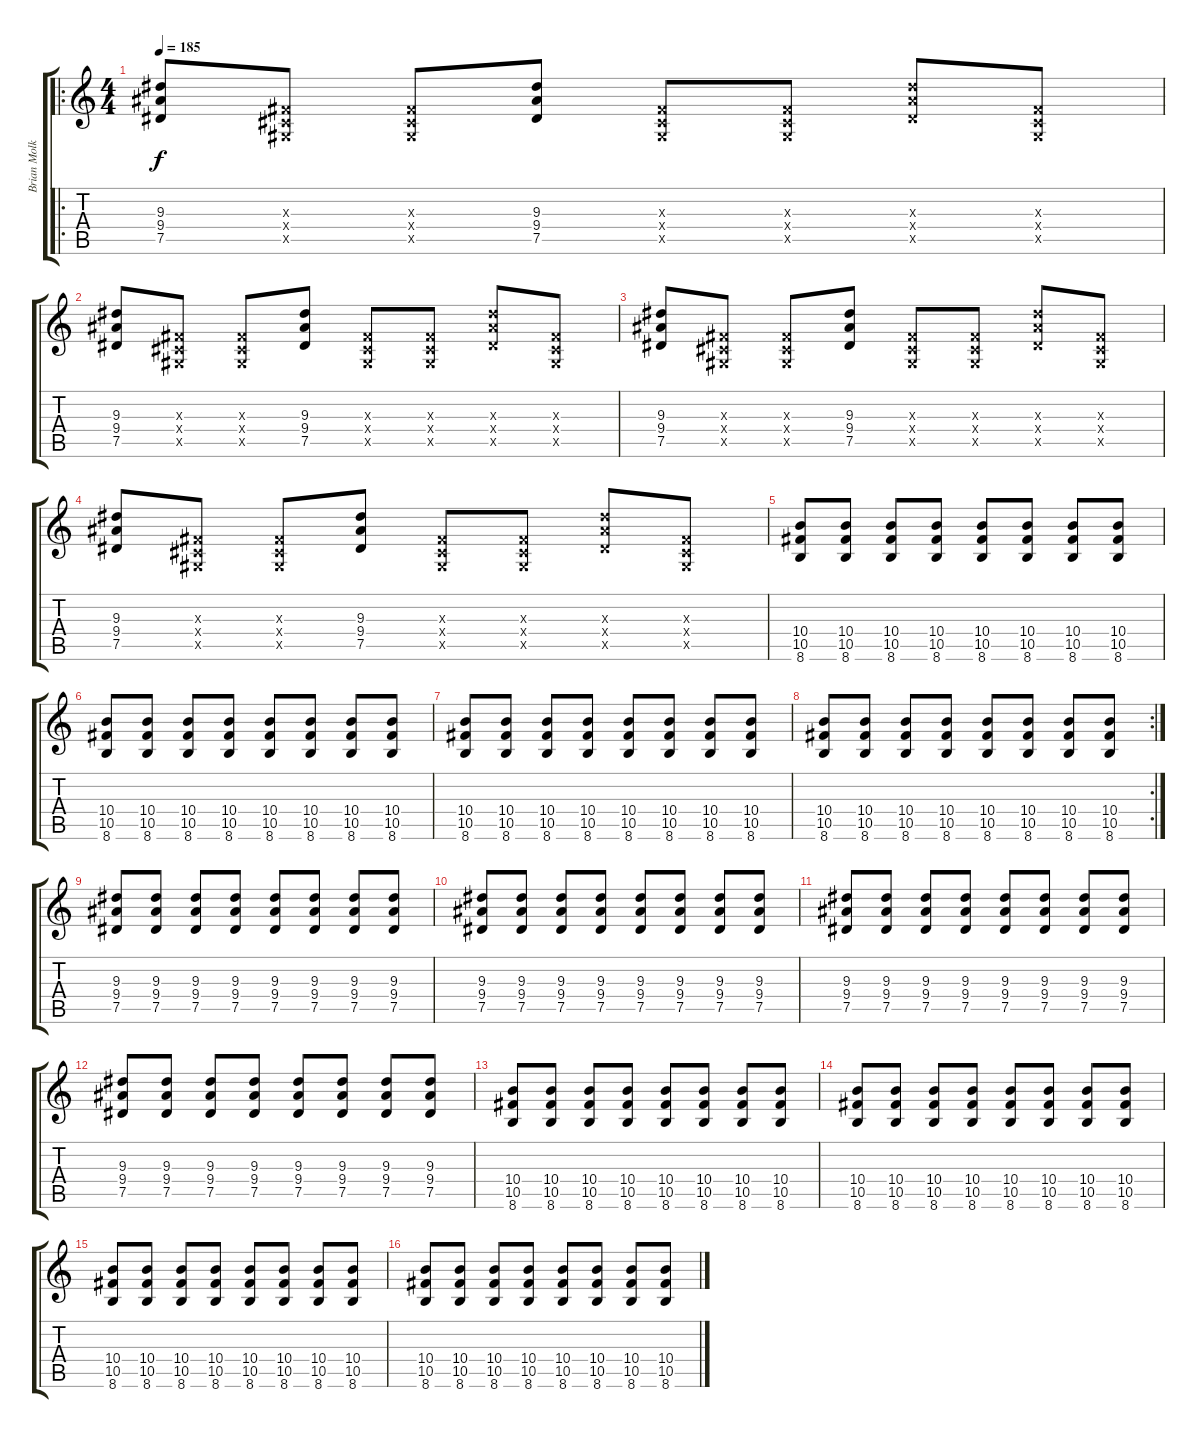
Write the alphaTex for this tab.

\track ("Brian Molko" "Brian Molk") {instrument overdrivenguitar}
\staff {score tabs}
\tuning (Eb4 Bb3 Gb3 Db3 Ab2 Eb2) {hide}
\ro
\ts (4 4)
\tempo 185
\clef g2
\ks c
(9.3 9.4 7.5).8{dy f} (0.3{x} 0.4{x} 0.5{x}).8 (0.3{x} 0.4{x} 0.5{x}).8 (9.3 9.4 7.5).8 (0.3{x} 0.4{x} 0.5{x}).8 (0.3{x} 0.4{x} 0.5{x}).8 (9.3{x} 9.4{x} 7.5{x}).8 (0.3{x} 0.4{x} 0.5{x}).8 |
(9.3 9.4 7.5).8 (0.3{x} 0.4{x} 0.5{x}).8 (0.3{x} 0.4{x} 0.5{x}).8 (9.3 9.4 7.5).8 (0.3{x} 0.4{x} 0.5{x}).8 (0.3{x} 0.4{x} 0.5{x}).8 (9.3{x} 9.4{x} 7.5{x}).8 (0.3{x} 0.4{x} 0.5{x}).8 |
(9.3 9.4 7.5).8 (0.3{x} 0.4{x} 0.5{x}).8 (0.3{x} 0.4{x} 0.5{x}).8 (9.3 9.4 7.5).8 (0.3{x} 0.4{x} 0.5{x}).8 (0.3{x} 0.4{x} 0.5{x}).8 (9.3{x} 9.4{x} 7.5{x}).8 (0.3{x} 0.4{x} 0.5{x}).8 |
(9.3 9.4 7.5).8 (0.3{x} 0.4{x} 0.5{x}).8 (0.3{x} 0.4{x} 0.5{x}).8 (9.3 9.4 7.5).8 (0.3{x} 0.4{x} 0.5{x}).8 (0.3{x} 0.4{x} 0.5{x}).8 (9.3{x} 9.4{x} 7.5{x}).8 (0.3{x} 0.4{x} 0.5{x}).8 |
(10.4 10.5 8.6).8 (10.4 10.5 8.6).8 (10.4 10.5 8.6).8 (10.4 10.5 8.6).8 (10.4 10.5 8.6).8 (10.4 10.5 8.6).8 (10.4 10.5 8.6).8 (10.4 10.5 8.6).8 |
(10.4 10.5 8.6).8 (10.4 10.5 8.6).8 (10.4 10.5 8.6).8 (10.4 10.5 8.6).8 (10.4 10.5 8.6).8 (10.4 10.5 8.6).8 (10.4 10.5 8.6).8 (10.4 10.5 8.6).8 |
(10.4 10.5 8.6).8 (10.4 10.5 8.6).8 (10.4 10.5 8.6).8 (10.4 10.5 8.6).8 (10.4 10.5 8.6).8 (10.4 10.5 8.6).8 (10.4 10.5 8.6).8 (10.4 10.5 8.6).8 |
\rc 2
(10.4 10.5 8.6).8 (10.4 10.5 8.6).8 (10.4 10.5 8.6).8 (10.4 10.5 8.6).8 (10.4 10.5 8.6).8 (10.4 10.5 8.6).8 (10.4 10.5 8.6).8 (10.4 10.5 8.6).8 |
(9.3 9.4 7.5).8 (9.3 9.4 7.5).8 (9.3 9.4 7.5).8 (9.3 9.4 7.5).8 (9.3 9.4 7.5).8 (9.3 9.4 7.5).8 (9.3 9.4 7.5).8 (9.3 9.4 7.5).8 |
(9.3 9.4 7.5).8 (9.3 9.4 7.5).8 (9.3 9.4 7.5).8 (9.3 9.4 7.5).8 (9.3 9.4 7.5).8 (9.3 9.4 7.5).8 (9.3 9.4 7.5).8 (9.3 9.4 7.5).8 |
(9.3 9.4 7.5).8 (9.3 9.4 7.5).8 (9.3 9.4 7.5).8 (9.3 9.4 7.5).8 (9.3 9.4 7.5).8 (9.3 9.4 7.5).8 (9.3 9.4 7.5).8 (9.3 9.4 7.5).8 |
(9.3 9.4 7.5).8 (9.3 9.4 7.5).8 (9.3 9.4 7.5).8 (9.3 9.4 7.5).8 (9.3 9.4 7.5).8 (9.3 9.4 7.5).8 (9.3 9.4 7.5).8 (9.3 9.4 7.5).8 |
(10.4 10.5 8.6).8 (10.4 10.5 8.6).8 (10.4 10.5 8.6).8 (10.4 10.5 8.6).8 (10.4 10.5 8.6).8 (10.4 10.5 8.6).8 (10.4 10.5 8.6).8 (10.4 10.5 8.6).8 |
(10.4 10.5 8.6).8 (10.4 10.5 8.6).8 (10.4 10.5 8.6).8 (10.4 10.5 8.6).8 (10.4 10.5 8.6).8 (10.4 10.5 8.6).8 (10.4 10.5 8.6).8 (10.4 10.5 8.6).8 |
(10.4 10.5 8.6).8 (10.4 10.5 8.6).8 (10.4 10.5 8.6).8 (10.4 10.5 8.6).8 (10.4 10.5 8.6).8 (10.4 10.5 8.6).8 (10.4 10.5 8.6).8 (10.4 10.5 8.6).8 |
(10.4 10.5 8.6).8 (10.4 10.5 8.6).8 (10.4 10.5 8.6).8 (10.4 10.5 8.6).8 (10.4 10.5 8.6).8 (10.4 10.5 8.6).8 (10.4 10.5 8.6).8 (10.4 10.5 8.6).8
